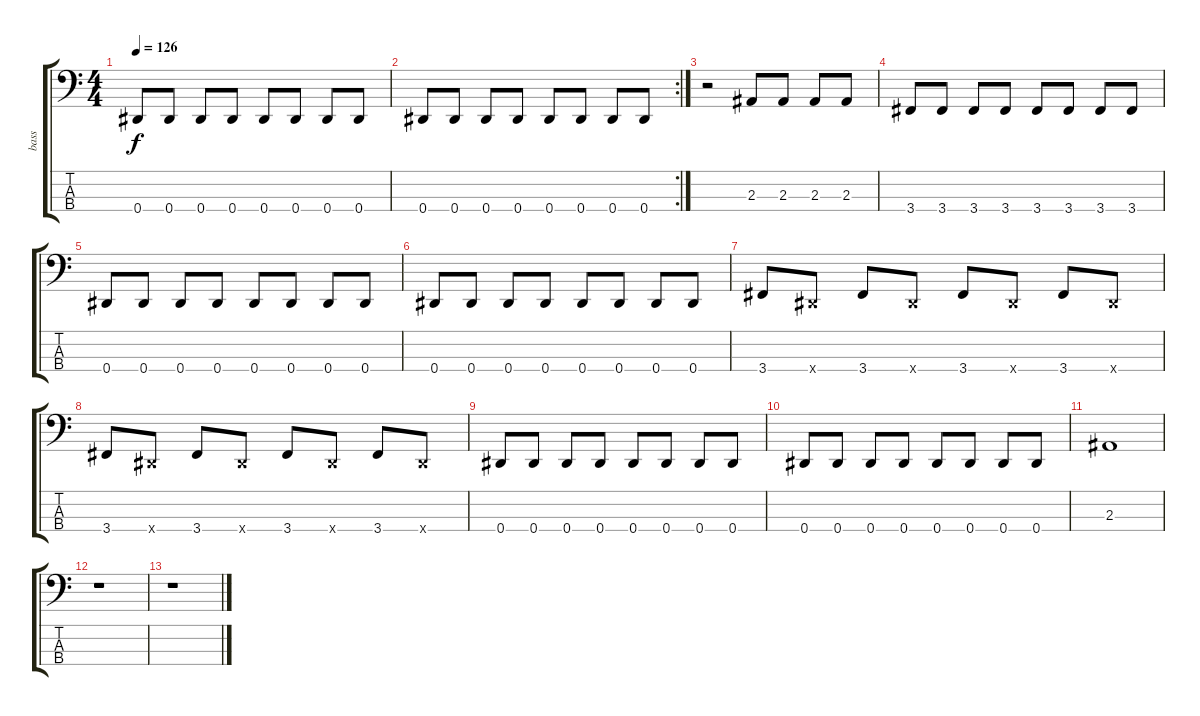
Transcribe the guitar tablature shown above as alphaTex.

\track ("bass" "bass") {instrument electricbasspick}
\staff {score tabs}
\tuning (Gb2 Db2 Ab1 Eb1) {hide}
\ts (4 4)
\tempo 126
\clef f4
\ks c
0.4.8{dy f} 0.4.8 0.4.8 0.4.8 0.4.8 0.4.8 0.4.8 0.4.8 |
\rc 2
0.4.8 0.4.8 0.4.8 0.4.8 0.4.8 0.4.8 0.4.8 0.4.8 |
r.2 2.3.8 2.3.8 2.3.8 2.3.8 |
3.4.8 3.4.8 3.4.8 3.4.8 3.4.8 3.4.8 3.4.8 3.4.8 |
0.4.8 0.4.8 0.4.8 0.4.8 0.4.8 0.4.8 0.4.8 0.4.8 |
0.4.8 0.4.8 0.4.8 0.4.8 0.4.8 0.4.8 0.4.8 0.4.8 |
3.4.8 0.4{x}.8 3.4.8 0.4{x}.8 3.4.8 0.4{x}.8 3.4.8 0.4{x}.8 |
3.4.8 0.4{x}.8 3.4.8 0.4{x}.8 3.4.8 0.4{x}.8 3.4.8 0.4{x}.8 |
0.4.8 0.4.8 0.4.8 0.4.8 0.4.8 0.4.8 0.4.8 0.4.8 |
0.4.8 0.4.8 0.4.8 0.4.8 0.4.8 0.4.8 0.4.8 0.4.8 |
2.3.1 |
r.1 |
r.1
